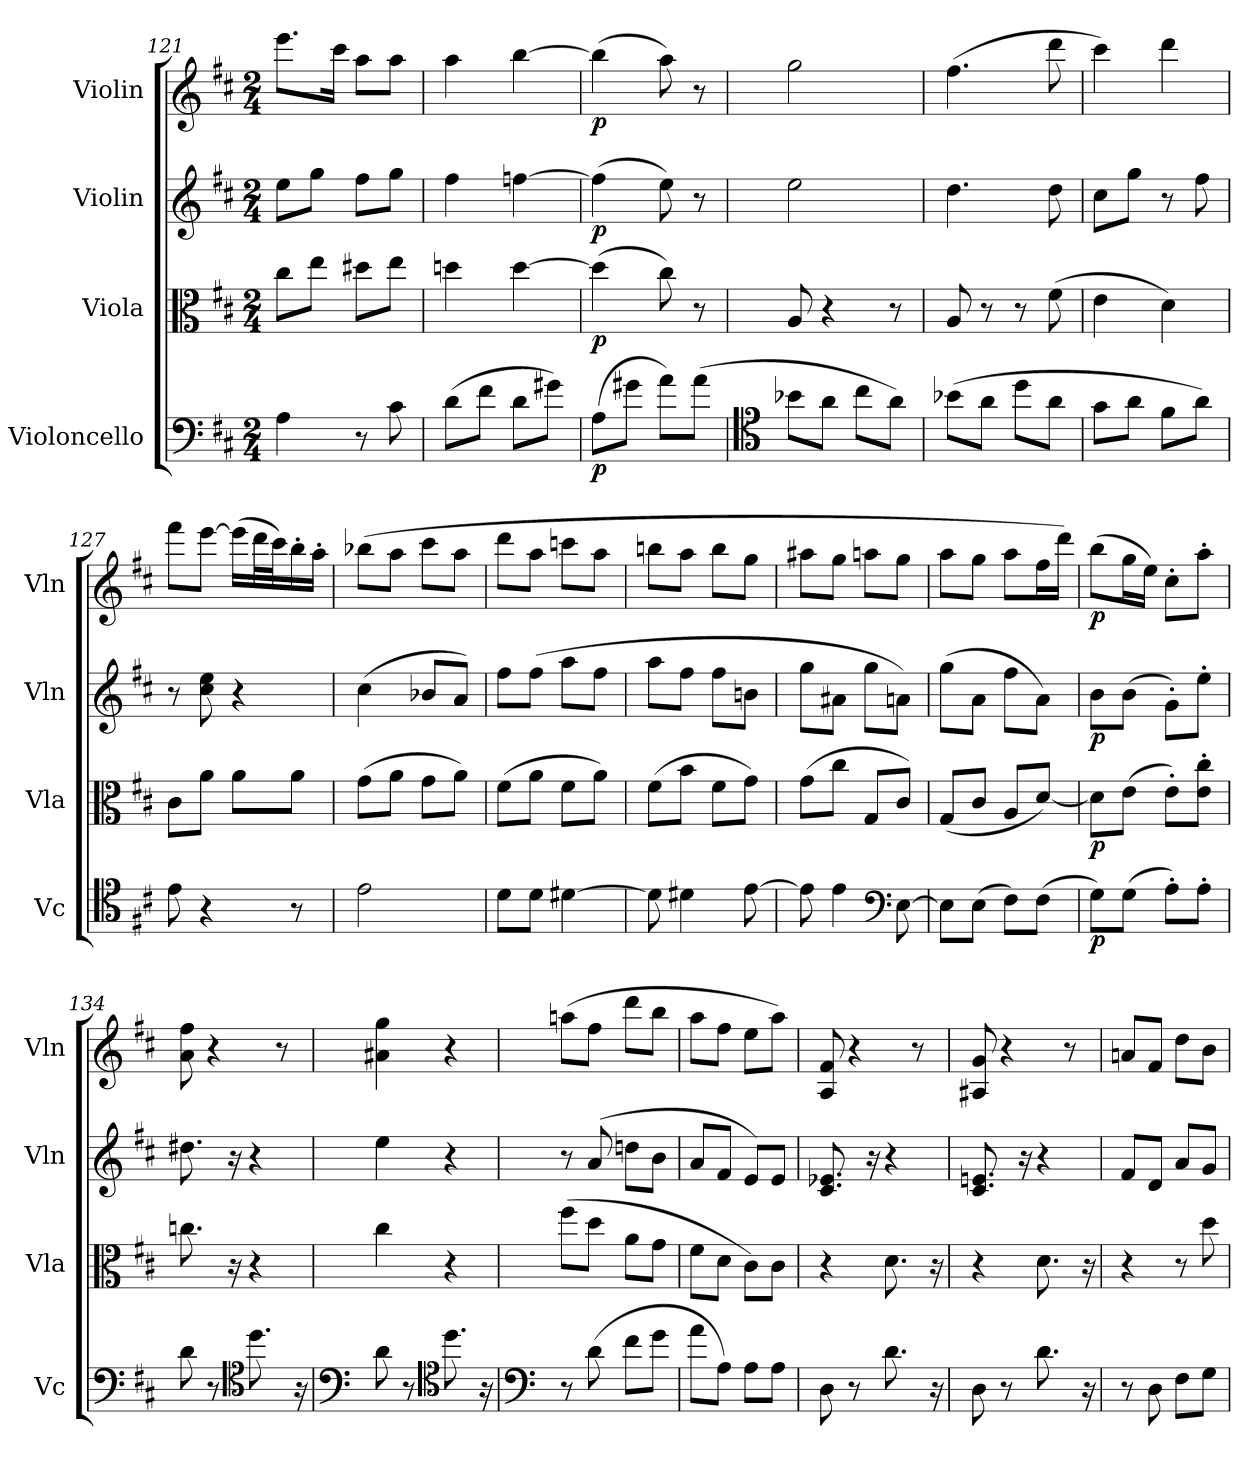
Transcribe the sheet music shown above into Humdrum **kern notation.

**kern	**dynam	**kern	**dynam	**kern	**dynam	**kern	**dynam
*part4	*part4	*part3	*part3	*part2	*part2	*part1	*part1
*staff4	*staff4	*staff3	*staff3	*staff2	*staff2	*staff1	*staff1
*I"Violoncello	*	*I"Viola	*	*I"Violin	*	*I"Violin	*
*I'Vc	*	*I'Vla	*	*I'Vln	*	*I'Vln	*
*clefF4	*	*clefC3	*	*clefG2	*	*clefG2	*
*k[f#c#]	*	*k[f#c#]	*	*k[f#c#]	*	*k[f#c#]	*
*D:	*	*D:	*	*D:	*	*D:	*
*M2/4	*	*M2/4	*	*M2/4	*	*M2/4	*
=121	=121	=121	=121	=121	=121	=121	=121
4A\	.	8cc#\L	.	8ee\L	.	8.eee\L	.
.	.	8ee\J	.	8gg\J	.	.	.
.	.	.	.	.	.	16ccc#\Jk	.
8r	.	8dd#X\L	.	8ff#\L	.	8aa\L	.
8c#\	.	8ee\J	.	8gg\J	.	8aa\J	.
=122	=122	=122	=122	=122	=122	=122	=122
(8d\L	.	4ddn\	.	4ff#\	.	4aa\	.
8f#\J	.	.	.	.	.	.	.
8d\L	.	[4dd\	.	[4ffn\	.	[4bb\	.
8g#X\J)	.	.	.	.	.	.	.
=123	=123	=123	=123	=123	=123	=123	=123
(8A\L	p	(4dd\]	p	(4ff\]	p	(4bb\]	p
8g#X\J	.	.	.	.	.	.	.
8a\L)	.	8cc#\)	.	8ee\)	.	8aa\)	.
(8a\J	.	8r	.	8r	.	8r	.
=124	=124	=124	=124	=124	=124	=124	=124
*clefC4	*	*	*	*	*	*	*
8b-X\L	.	8A/	.	2ee\	.	2gg\	.
8a\J	.	4r	.	.	.	.	.
8cc#\L	.	.	.	.	.	.	.
8a\J)	.	8r	.	.	.	.	.
=125	=125	=125	=125	=125	=125	=125	=125
(8b-X\L	.	8A/	.	4.dd\	.	(4.ff#\	.
8a\J	.	8r	.	.	.	.	.
8dd\L	.	8r	.	.	.	.	.
8a\J	.	(8f#\	.	8dd\	.	8ddd\	.
=126	=126	=126	=126	=126	=126	=126	=126
8g\L	.	4e\	.	8cc#\L	.	4ccc#\)	.
8a\J	.	.	.	8gg\J	.	.	.
8f#\L	.	4d\)	.	8r	.	4ddd\	.
8a\J)	.	.	.	8ff#\	.	.	.
=127	=127	=127	=127	=127	=127	=127	=127
8e\	.	8c#\L	.	8r	.	8fff#\L	.
4r	.	8a\J	.	8cc#\ 8ee\	.	[8eee\J	.
.	.	8a\L	.	4r	.	(16eee\LL]	.
.	.	.	.	.	.	32ddd\L	.
.	.	.	.	.	.	32ccc#\J)	.
8r	.	8a\J	.	.	.	16bb'\	.
.	.	.	.	.	.	16aa'\JJ	.
=128	=128	=128	=128	=128	=128	=128	=128
2e\	.	(8g\L	.	(4cc#\	.	(8bb-X\L	.
.	.	8a\J	.	.	.	8aa\J	.
.	.	8g\L	.	8b-X/L	.	8ccc#\L	.
.	.	8a\J)	.	8a/J)	.	8aa\J	.
=129	=129	=129	=129	=129	=129	=129	=129
8d\L	.	(8f#\L	.	8ff#\L	.	8ddd\L	.
8d\J	.	8a\J	.	(8ff#\J	.	8aa\J	.
[4d#X\	.	8f#\L	.	8aa\L	.	8cccn\L	.
.	.	8a\J)	.	8ff#\J	.	8aa\J	.
=130	=130	=130	=130	=130	=130	=130	=130
8d#\]	.	(8f#\L	.	8aa\L	.	8bbn\L	.
4d#X\	.	8b\J	.	8ff#\J	.	8aa\J	.
.	.	8f#\L	.	8ff#\L	.	8bb\L	.
[8e\	.	8g\J)	.	8bn\J	.	8gg\J	.
=131	=131	=131	=131	=131	=131	=131	=131
8e\]	.	(8g\L	.	8gg\L	.	8aa#X\L	.
4e\	.	8cc#\J	.	8a#X\J	.	8gg\J	.
.	.	8G/L	.	8gg\L	.	8aan\L	.
*clefF4	*	*	*	*	*	*	*
[8E\	.	8c#/J)	.	8an\J)	.	8gg\J	.
=132	=132	=132	=132	=132	=132	=132	=132
8E\L]	.	(8G/L	.	(8gg\L	.	8aa\L	.
(8E\J	.	8c#/J	.	8a\J	.	8gg\J	.
8F#\L)	.	8A/L	.	8ff#\L	.	8aa\L	.
(8F#\J	.	[8d/J)	.	8a\J)	.	16ff#\L	.
.	.	.	.	.	.	16ddd\JJ)	.
=133	=133	=133	=133	=133	=133	=133	=133
8G\L)	p	8d\L]	p	8b\L	p	(8bb\L	p
(8G\J	.	(8e\J	.	(8b\J	.	16gg\L	.
.	.	.	.	.	.	16ee\JJ)	.
8A'\L)	.	8e'\L)	.	8g'\L)	.	8cc#'\L	.
8A'\J	.	8e'\ 8cc#'\J	.	8ee'\J	.	8aa'\J	.
=134	=134	=134	=134	=134	=134	=134	=134
8d\	.	8.ccn\	.	8.dd#X\	.	8a\ 8ff#\	.
8r	.	.	.	.	.	4r	.
.	.	16r	.	16r	.	.	.
*clefC4	*	*	*	*	*	*	*
8.dd\	.	4r	.	4r	.	.	.
.	.	.	.	.	.	8r	.
16r	.	.	.	.	.	.	.
=135	=135	=135	=135	=135	=135	=135	=135
*clefF4	*	*	*	*	*	*	*
8d\	.	4cc#\	.	4ee\	.	4a#X\ 4gg\	.
8r	.	.	.	.	.	.	.
*clefC4	*	*	*	*	*	*	*
8.dd\	.	4r	.	4r	.	4r	.
16r	.	.	.	.	.	.	.
=136	=136	=136	=136	=136	=136	=136	=136
*clefF4	*	*	*	*	*	*	*
8r	.	(8ff#\L	.	8r	.	(8aan\L	.
(8d\	.	8dd\J	.	(8a/	.	8ff#\J	.
8f#\L	.	8a\L	.	8ddn\L	.	8ddd\L	.
8g\J	.	8g\J	.	8b\J	.	8bb\J	.
=137	=137	=137	=137	=137	=137	=137	=137
8a\L	.	8f#\L	.	8a/L	.	8aa\L	.
8A\J)	.	8d\J	.	8f#/J	.	8ff#\J	.
8A\L	.	8c#\L)	.	8e/L)	.	8ee\L	.
8A\J	.	8c#\J	.	8e/J	.	8aa\J)	.
=138	=138	=138	=138	=138	=138	=138	=138
8D\	.	4r	.	8.c#/ 8.e-X/	.	8A/ 8f#/	.
8r	.	.	.	.	.	4r	.
.	.	.	.	16r	.	.	.
8.d\	.	8.d	.	4r	.	.	.
.	.	.	.	.	.	8r	.
16r	.	16r	.	.	.	.	.
=139	=139	=139	=139	=139	=139	=139	=139
8D\	.	4r	.	8.c#/ 8.en/	.	8A#X/ 8g/	.
8r	.	.	.	.	.	4r	.
.	.	.	.	16r	.	.	.
8.d\	.	8.d	.	4r	.	.	.
.	.	.	.	.	.	8r	.
16r	.	16r	.	.	.	.	.
=140	=140	=140	=140	=140	=140	=140	=140
8r	.	4r	.	8f#/L	.	8an/L	.
8D\	.	.	.	8d/J	.	8f#/J	.
8F#\L	.	8r	.	8a/L	.	8dd\L	.
8G\J	.	8dd\	.	8g/J	.	8b\J	.
=	=	=	=	=	=	=	=
*-	*-	*-	*-	*-	*-	*-	*-
